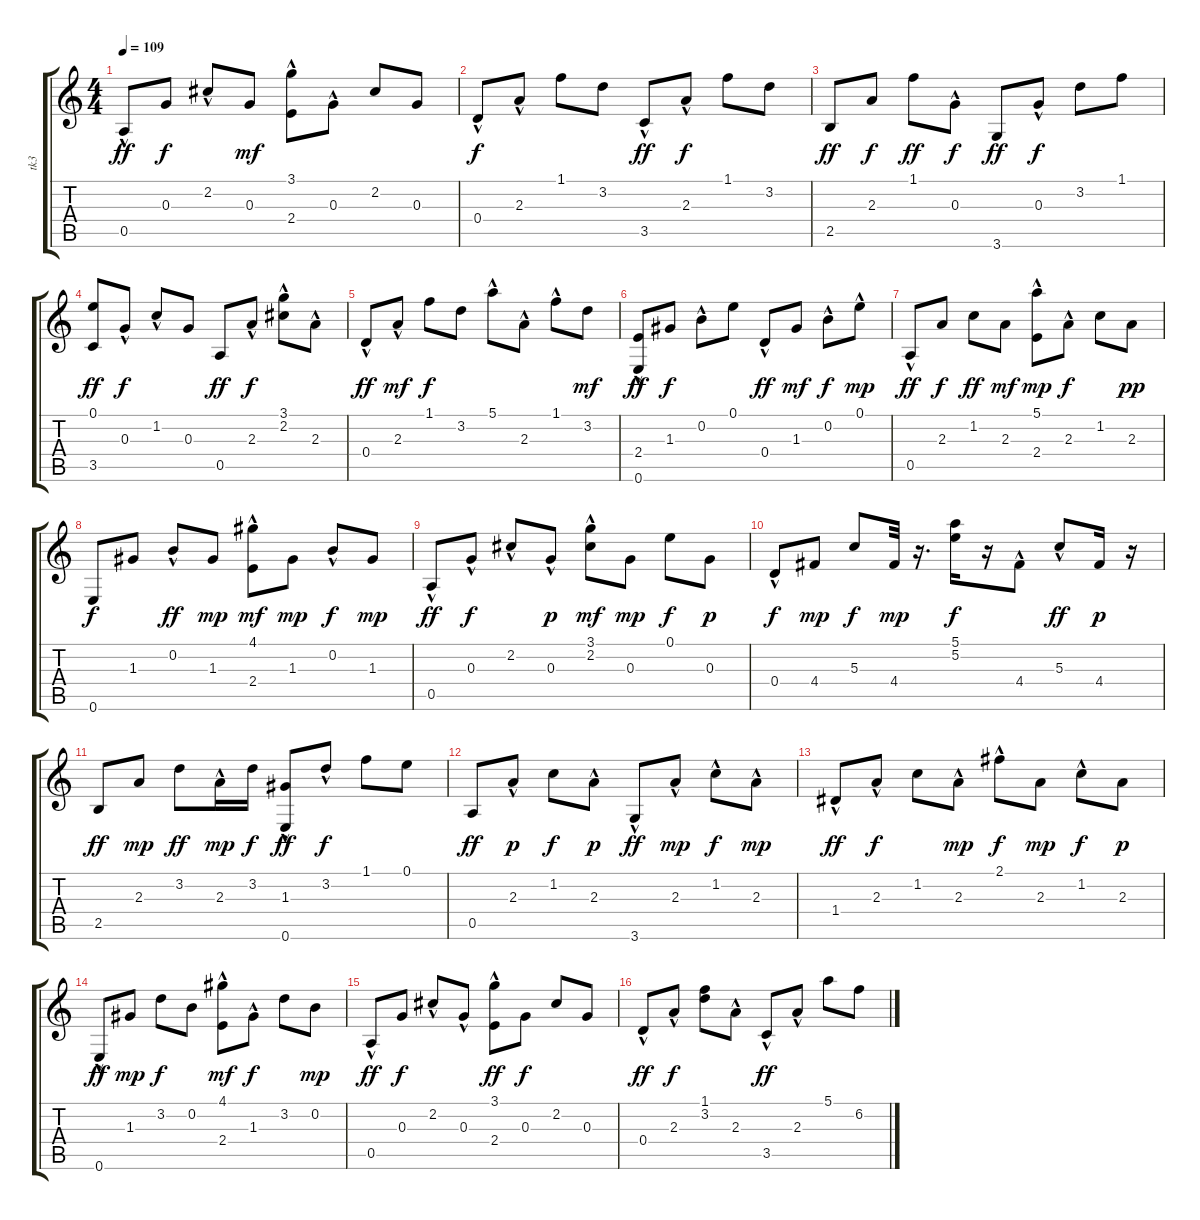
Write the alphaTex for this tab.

\track ("tk3" "tk3") {instrument acousticguitarnylon}
\staff {score tabs}
\tuning (E4 B3 G3 D3 A2 E2) {hide}
\ts (4 4)
\tempo 109
\clef g2
\ks c
0.5{hac}.8{dy ff} 0.3.8{dy f} 2.2{hac}.8 0.3.8{dy mf} (3.1{hac} 2.4{hac}).8 0.3{hac}.8 2.2.8 0.3.8 |
0.4{hac}.8{dy f} 2.3{hac}.8 1.1.8 3.2.8 3.5{hac}.8{dy ff} 2.3{hac}.8{dy f} 1.1.8 3.2.8 |
2.5.8{dy ff} 2.3.8{dy f} 1.1.8{dy ff} 0.3{hac}.8{dy f} 3.6.8{dy ff} 0.3{hac}.8{dy f} 3.2.8 1.1.8 |
(0.1 3.5).8{dy ff} 0.3{hac}.8{dy f} 1.2{hac}.8 0.3.8 0.5.8{dy ff} 2.3{hac}.8{dy f} (3.1{hac} 2.2{hac}).8 2.3{hac}.8 |
0.4{hac}.8{dy ff} 2.3{hac}.8{dy mf} 1.1.8{dy f} 3.2.8 5.1{hac}.8 2.3{hac}.8 1.1{hac}.8 3.2.8{dy mf} |
(2.4{hac} 0.6{hac}).8{dy ff} 1.3.8{dy f} 0.2{hac}.8 0.1.8 0.4{hac}.8{dy ff} 1.3.8{dy mf} 0.2{hac}.8{dy f} 0.1{hac}.8{dy mp} |
0.5{hac}.8{dy ff} 2.3.8{dy f} 1.2.8{dy ff} 2.3.8{dy mf} (5.1{hac} 2.4).8{dy mp} 2.3{hac}.8{dy f} 1.2.8 2.3.8{dy pp} |
0.6.8{dy f} 1.3.8 0.2{hac}.8{dy ff} 1.3.8{dy mp} (4.1{hac} 2.4{hac}).8{dy mf} 1.3.8{dy mp} 0.2{hac}.8{dy f} 1.3.8{dy mp} |
0.5{hac}.8{dy ff} 0.3{hac}.8{dy f} 2.2{hac}.8 0.3{hac}.8{dy p} (3.1 2.2{hac}).8{dy mf} 0.3.8{dy mp} 0.1.8{dy f} 0.3.8{dy p} |
0.4{hac}.8{dy f} 4.4.8{dy mp} 5.3.8{dy f} 4.4.32{dy mp} r.16{d} (5.1 5.2).16{dy f} r.16 4.4{hac}.8 5.3{hac}.8{dy ff} 4.4.16{dy p} r.16 |
2.5.8{dy ff} 2.3.8{dy mp} 3.2.8{dy ff} 2.3{hac}.16{dy mp} 3.2.16{dy f} (1.3 0.6{hac}).8{dy ff} 3.2{hac}.8{dy f} 1.1.8 0.1.8 |
0.5.8{dy ff} 2.3{hac}.8{dy p} 1.2.8{dy f} 2.3{hac}.8{dy p} 3.6{hac}.8{dy ff} 2.3{hac}.8{dy mp} 1.2{hac}.8{dy f} 2.3{hac}.8{dy mp} |
1.4{hac}.8{dy ff} 2.3{hac}.8{dy f} 1.2.8 2.3{hac}.8{dy mp} 2.1{hac}.8{dy f} 2.3.8{dy mp} 1.2{hac}.8{dy f} 2.3.8{dy p} |
0.6{hac}.8{dy ff} 1.3.8{dy mp} 3.2.8{dy f} 0.2.8 (4.1 2.4{hac}).8{dy mf} 1.3{hac}.8{dy f} 3.2.8 0.2.8{dy mp} |
0.5{hac}.8{dy ff} 0.3.8{dy f} 2.2{hac}.8 0.3{hac}.8 (3.1 2.4{hac}).8{dy ff} 0.3.8{dy f} 2.2.8 0.3.8 |
0.4{hac}.8{dy ff} 2.3{hac}.8{dy f} (1.1 3.2).8 2.3{hac}.8 3.5{hac}.8{dy ff} 2.3{hac}.8 5.1.8 6.2.8
